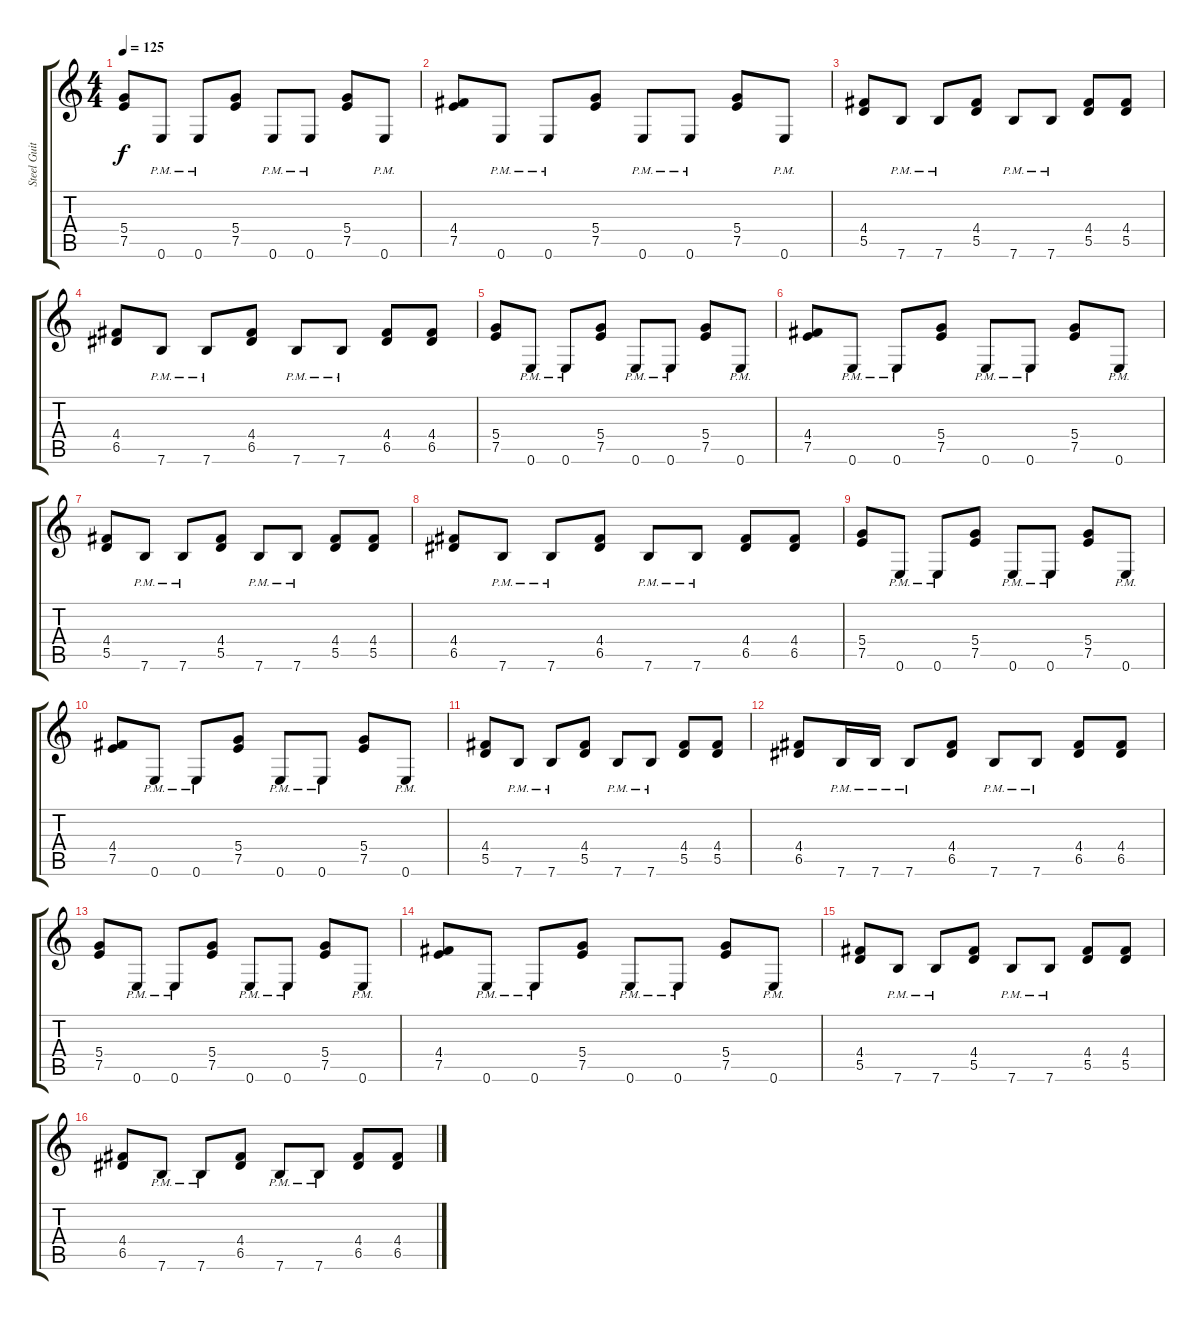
\track ("Steel Guitar" "Steel Guit") {instrument distortionguitar}
\staff {score tabs}
\tuning (E4 B3 G3 D3 A2 E2) {hide}
\ts (4 4)
\tempo 125
\clef g2
\ks c
(5.4 7.5).8{dy f} 0.6{pm}.8 0.6{pm}.8 (5.4 7.5).8 0.6{pm}.8 0.6{pm}.8 (5.4 7.5).8 0.6{pm}.8 |
(4.4 7.5).8 0.6{pm}.8 0.6{pm}.8 (5.4 7.5).8 0.6{pm}.8 0.6{pm}.8 (5.4 7.5).8 0.6{pm}.8 |
(4.4 5.5).8 7.6{pm}.8 7.6{pm}.8 (4.4 5.5).8 7.6{pm}.8 7.6{pm}.8 (4.4 5.5).8 (4.4 5.5).8 |
(4.4 6.5).8 7.6{pm}.8 7.6{pm}.8 (4.4 6.5).8 7.6{pm}.8 7.6{pm}.8 (4.4 6.5).8 (4.4 6.5).8 |
(5.4 7.5).8 0.6{pm}.8 0.6{pm}.8 (5.4 7.5).8 0.6{pm}.8 0.6{pm}.8 (5.4 7.5).8 0.6{pm}.8 |
(4.4 7.5).8 0.6{pm}.8 0.6{pm}.8 (5.4 7.5).8 0.6{pm}.8 0.6{pm}.8 (5.4 7.5).8 0.6{pm}.8 |
(4.4 5.5).8 7.6{pm}.8 7.6{pm}.8 (4.4 5.5).8 7.6{pm}.8 7.6{pm}.8 (4.4 5.5).8 (4.4 5.5).8 |
(4.4 6.5).8 7.6{pm}.8 7.6{pm}.8 (4.4 6.5).8 7.6{pm}.8 7.6{pm}.8 (4.4 6.5).8 (4.4 6.5).8 |
(5.4 7.5).8 0.6{pm}.8 0.6{pm}.8 (5.4 7.5).8 0.6{pm}.8 0.6{pm}.8 (5.4 7.5).8 0.6{pm}.8 |
(4.4 7.5).8 0.6{pm}.8 0.6{pm}.8 (5.4 7.5).8 0.6{pm}.8 0.6{pm}.8 (5.4 7.5).8 0.6{pm}.8 |
(4.4 5.5).8 7.6{pm}.8 7.6{pm}.8 (4.4 5.5).8 7.6{pm}.8 7.6{pm}.8 (4.4 5.5).8 (4.4 5.5).8 |
(4.4 6.5).8 7.6{pm}.16 7.6{pm}.16 7.6{pm}.8 (4.4 6.5).8 7.6{pm}.8 7.6{pm}.8 (4.4 6.5).8 (4.4 6.5).8 |
(5.4 7.5).8 0.6{pm}.8 0.6{pm}.8 (5.4 7.5).8 0.6{pm}.8 0.6{pm}.8 (5.4 7.5).8 0.6{pm}.8 |
(4.4 7.5).8 0.6{pm}.8 0.6{pm}.8 (5.4 7.5).8 0.6{pm}.8 0.6{pm}.8 (5.4 7.5).8 0.6{pm}.8 |
(4.4 5.5).8 7.6{pm}.8 7.6{pm}.8 (4.4 5.5).8 7.6{pm}.8 7.6{pm}.8 (4.4 5.5).8 (4.4 5.5).8 |
(4.4 6.5).8 7.6{pm}.8 7.6{pm}.8 (4.4 6.5).8 7.6{pm}.8 7.6{pm}.8 (4.4 6.5).8 (4.4 6.5).8
